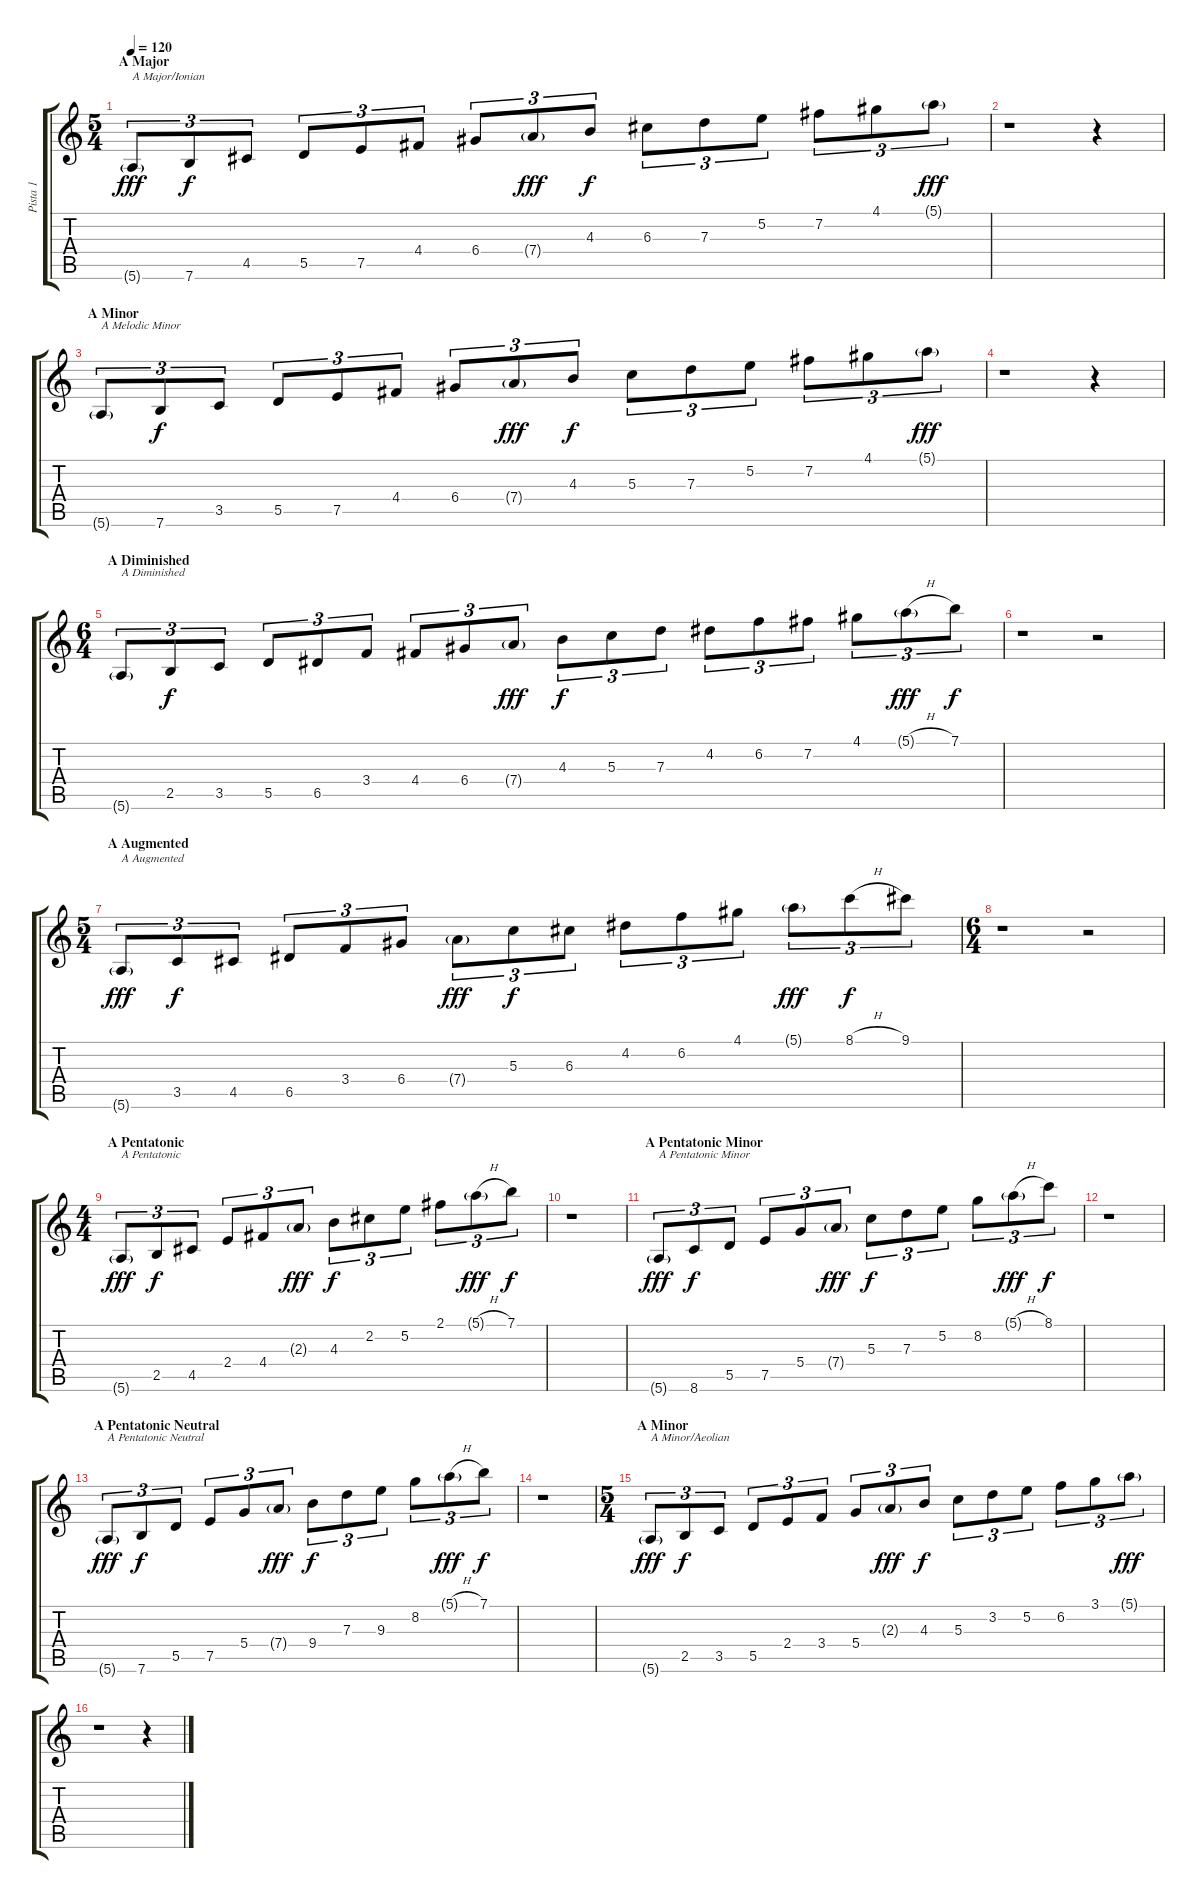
\track ("Pista 1" "Pista 1") {instrument electricguitarjazz}
\staff {score tabs}
\tuning (E4 B3 G3 D3 A2 E2) {hide}
\ts (5 4)
\section ("" "A Major")
\tempo 120
\clef g2
\ks c
5.6{g}.8{tu (3 2) txt "A Major/Ionian" dy fff instrument electricguitarjazz} 7.6.8{tu (3 2) dy f} 4.5.8{tu (3 2)} 5.5.8{tu (3 2)} 7.5.8{tu (3 2)} 4.4.8{tu (3 2)} 6.4.8{tu (3 2)} 7.4{g}.8{tu (3 2) dy fff} 4.3.8{tu (3 2) dy f} 6.3.8{tu (3 2)} 7.3.8{tu (3 2)} 5.2.8{tu (3 2)} 7.2.8{tu (3 2)} 4.1.8{tu (3 2)} 5.1{g}.8{tu (3 2) dy fff} |
r.1 r.4 |
\section ("" "A Minor")
5.6{g}.8{tu (3 2) txt "A Melodic Minor"} 7.6.8{tu (3 2) dy f} 3.5.8{tu (3 2)} 5.5.8{tu (3 2)} 7.5.8{tu (3 2)} 4.4.8{tu (3 2)} 6.4.8{tu (3 2)} 7.4{g}.8{tu (3 2) dy fff} 4.3.8{tu (3 2) dy f} 5.3.8{tu (3 2)} 7.3.8{tu (3 2)} 5.2.8{tu (3 2)} 7.2.8{tu (3 2)} 4.1.8{tu (3 2)} 5.1{g}.8{tu (3 2) dy fff} |
r.1 r.4 |
\ts (6 4)
\section ("" "A Diminished")
5.6{g}.8{tu (3 2) txt "A Diminished"} 2.5.8{tu (3 2) dy f} 3.5.8{tu (3 2)} 5.5.8{tu (3 2)} 6.5.8{tu (3 2)} 3.4.8{tu (3 2)} 4.4.8{tu (3 2)} 6.4.8{tu (3 2)} 7.4{g}.8{tu (3 2) dy fff} 4.3.8{tu (3 2) dy f} 5.3.8{tu (3 2)} 7.3.8{tu (3 2)} 4.2.8{tu (3 2)} 6.2.8{tu (3 2)} 7.2.8{tu (3 2)} 4.1.8{tu (3 2)} 5.1{h g}.8{tu (3 2) dy fff} 7.1.8{tu (3 2) dy f} |
r.1 r.2 |
\ts (5 4)
\section ("" "A Augmented")
5.6{g}.8{tu (3 2) txt "A Augmented" dy fff} 3.5.8{tu (3 2) dy f} 4.5.8{tu (3 2)} 6.5.8{tu (3 2)} 3.4.8{tu (3 2)} 6.4.8{tu (3 2)} 7.4{g}.8{tu (3 2) dy fff} 5.3.8{tu (3 2) dy f} 6.3.8{tu (3 2)} 4.2.8{tu (3 2)} 6.2.8{tu (3 2)} 4.1.8{tu (3 2)} 5.1{g}.8{tu (3 2) dy fff} 8.1{h}.8{tu (3 2) dy f} 9.1.8{tu (3 2)} |
\ts (6 4)
r.1 r.2 |
\ts (4 4)
\section ("" "A Pentatonic")
5.6{g}.8{tu (3 2) txt "A Pentatonic" dy fff} 2.5.8{tu (3 2) dy f} 4.5.8{tu (3 2)} 2.4.8{tu (3 2)} 4.4.8{tu (3 2)} 2.3{g}.8{tu (3 2) dy fff} 4.3.8{tu (3 2) dy f} 2.2.8{tu (3 2)} 5.2.8{tu (3 2)} 2.1.8{tu (3 2)} 5.1{h g}.8{tu (3 2) dy fff} 7.1.8{tu (3 2) dy f} |
r.1 |
\section ("" "A Pentatonic Minor")
5.6{g}.8{tu (3 2) txt "A Pentatonic Minor" dy fff} 8.6.8{tu (3 2) dy f} 5.5.8{tu (3 2)} 7.5.8{tu (3 2)} 5.4.8{tu (3 2)} 7.4{g}.8{tu (3 2) dy fff} 5.3.8{tu (3 2) dy f} 7.3.8{tu (3 2)} 5.2.8{tu (3 2)} 8.2.8{tu (3 2)} 5.1{h g}.8{tu (3 2) dy fff} 8.1.8{tu (3 2) dy f} |
r.1 |
\section ("" "A Pentatonic Neutral")
5.6{g}.8{tu (3 2) txt "A Pentatonic Neutral" dy fff} 7.6.8{tu (3 2) dy f} 5.5.8{tu (3 2)} 7.5.8{tu (3 2)} 5.4.8{tu (3 2)} 7.4{g}.8{tu (3 2) dy fff} 9.4.8{tu (3 2) dy f} 7.3.8{tu (3 2)} 9.3.8{tu (3 2)} 8.2.8{tu (3 2)} 5.1{h g}.8{tu (3 2) dy fff} 7.1.8{tu (3 2) dy f} |
r.1 |
\ts (5 4)
\section ("" "A Minor")
5.6{g}.8{tu (3 2) txt "A Minor/Aeolian" dy fff} 2.5.8{tu (3 2) dy f} 3.5.8{tu (3 2)} 5.5.8{tu (3 2)} 2.4.8{tu (3 2)} 3.4.8{tu (3 2)} 5.4.8{tu (3 2)} 2.3{g}.8{tu (3 2) dy fff} 4.3.8{tu (3 2) dy f} 5.3.8{tu (3 2)} 3.2.8{tu (3 2)} 5.2.8{tu (3 2)} 6.2.8{tu (3 2)} 3.1.8{tu (3 2)} 5.1{g}.8{tu (3 2) dy fff} |
r.1 r.4
